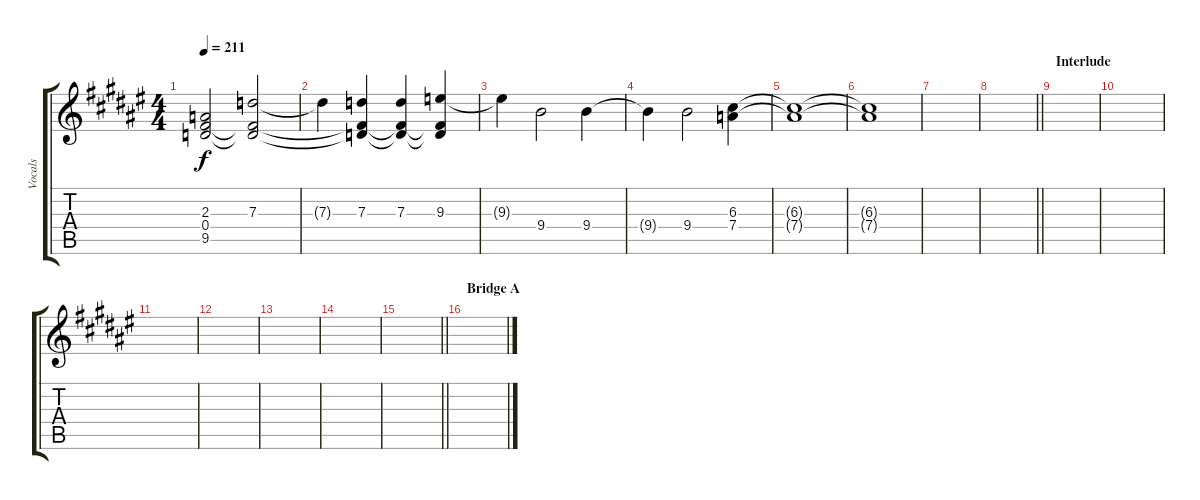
\track ("Vocals" "Vocals") {instrument electricguitarjazz}
\staff {score tabs}
\tuning (E4 B3 G3 D3 A2 E2) {hide}
\ts (4 4)
\tempo 211
\clef g2
\ks d#minor
(2.3 0.4 9.5).2{dy f} (7.3 0.4{t} 9.5{t}).2 |
7.3{t}.4 (7.3 0.4{t} 9.5{t}).4 (7.3 0.4{t} 9.5{t}).4 (9.3 0.4{t} 9.5{t}).4 |
9.3{t}.4 9.4.2 9.4.4 |
9.4{t}.4 9.4.2 (6.3 7.4).4 |
(6.3{t} 7.4{t}).1 |
(6.3{t} 7.4{t}).1 |
|
\barLineRight lightlight
|
\section ("" "Interlude")
|
|
|
|
|
|
\barLineRight lightlight
|
\section ("" "Bridge A")
